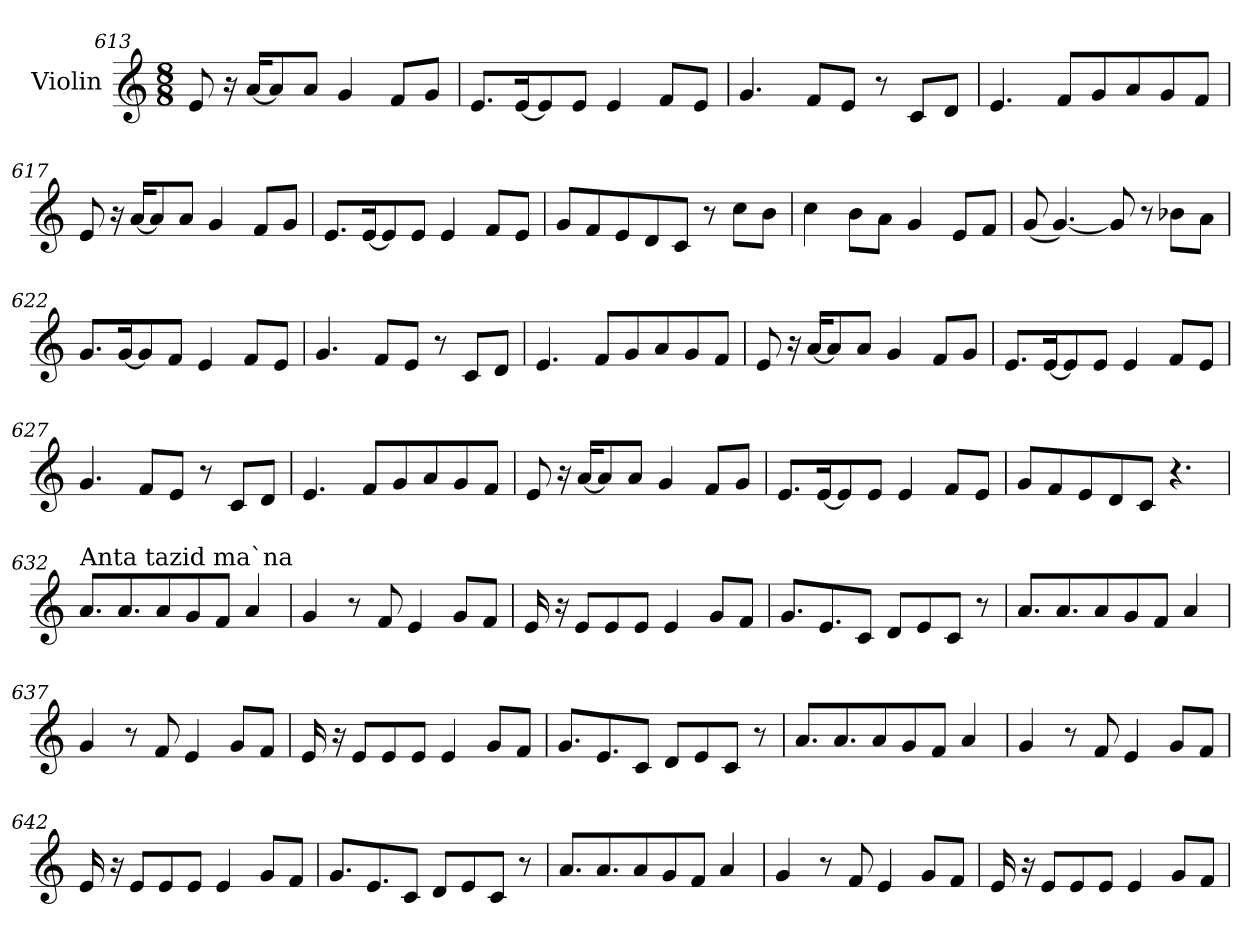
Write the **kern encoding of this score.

**kern
*part1
*staff1
*I"Violin
!!LO:LB:g=z
*clefG2
*k[]
*M8/8
=613
8e/
16r
[16a/KL
8a/]
8a/J
4g/
8f/L
8g/J
=614
8.e/L
[16e/K
8e/]
8e/J
4e/
8f/L
8e/J
=615
4.g/
8f/L
8e/J
8r
8c/L
8d/J
=616
4.e/
8f/L
8g/
8a/
8g/
8f/J
!!LO:LB:g=z
=617
8e/
16r
[16a/KL
8a/]
8a/J
4g/
8f/L
8g/J
=618
8.e/L
[16e/K
8e/]
8e/J
4e/
8f/L
8e/J
=619
8g/L
8f/
8e/
8d/
8c/J
8r
8cc\L
8b\J
=620
4cc\
8b\L
8a\J
4g/
8e/L
8f/J
!!LO:LB:g=z
=621
(<8g/
[4.g/)
8g/]
8r
8b-X\L
8a\J
=622
8.g/L
[16g/K
8g/]
8f/J
4e/
8f/L
8e/J
=623
4.g/
8f/L
8e/J
8r
8c/L
8d/J
=624
4.e/
8f/L
8g/
8a/
8g/
8f/J
!!LO:LB:g=z
=625
8e/
16r
[16a/KL
8a/]
8a/J
4g/
8f/L
8g/J
=626
8.e/L
[16e/K
8e/]
8e/J
4e/
8f/L
8e/J
=627
4.g/
8f/L
8e/J
8r
8c/L
8d/J
=628
4.e/
8f/L
8g/
8a/
8g/
8f/J
!!LO:LB:g=z
=629
8e/
16r
[16a/KL
8a/]
8a/J
4g/
8f/L
8g/J
=630
8.e/L
[16e/K
8e/]
8e/J
4e/
8f/L
8e/J
=631
8g/L
8f/
8e/
8d/
8c/J
4.r
=632
!LO:TX:a:t=Anta tazid ma`na
8.a/L
8.a/
8a/
8g/
8f/J
4a/
!!LO:LB:g=z
=633
4g/
8r
8f/
4e/
8g/L
8f/J
=634
16e/
16r
8e/L
8e/
8e/J
4e/
8g/L
8f/J
=635
8.g/L
8.e/
8c/J
8d/L
8e/
8c/J
8r
=636
8.a/L
8.a/
8a/
8g/
8f/J
4a/
!!LO:PB:g=z
=637
4g/
8r
8f/
4e/
8g/L
8f/J
=638
16e/
16r
8e/L
8e/
8e/J
4e/
8g/L
8f/J
=639
8.g/L
8.e/
8c/J
8d/L
8e/
8c/J
8r
=640
8.a/L
8.a/
8a/
8g/
8f/J
4a/
!!LO:LB:g=z
=641
4g/
8r
8f/
4e/
8g/L
8f/J
=642
16e/
16r
8e/L
8e/
8e/J
4e/
8g/L
8f/J
=643
8.g/L
8.e/
8c/J
8d/L
8e/
8c/J
8r
=644
8.a/L
8.a/
8a/
8g/
8f/J
4a/
!!LO:LB:g=z
=645
4g/
8r
8f/
4e/
8g/L
8f/J
=646
16e/
16r
8e/L
8e/
8e/J
4e/
8g/L
8f/J
=
*-
